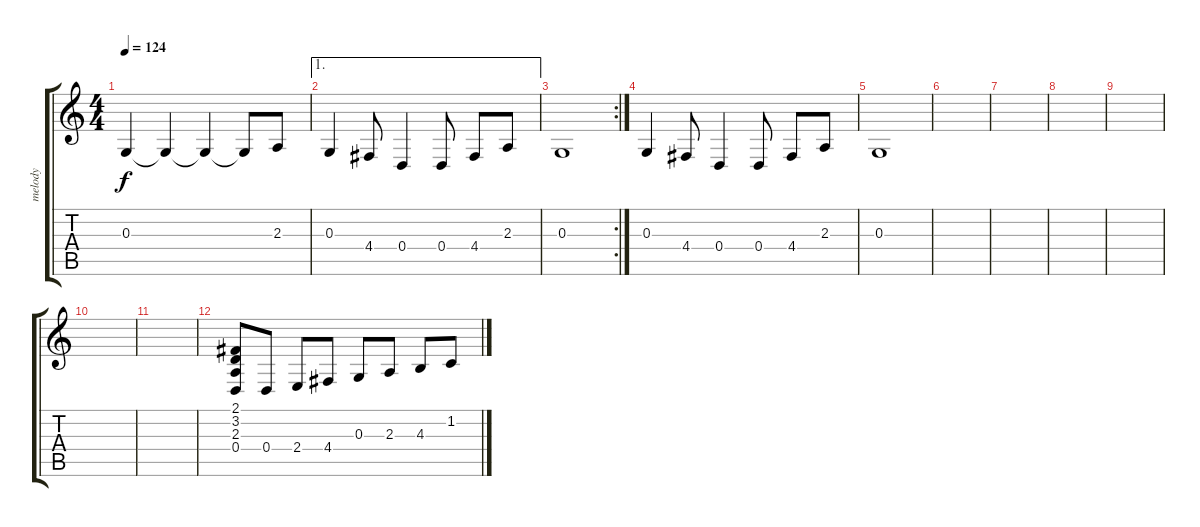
\track ("melody" "melody") {instrument brightacousticpiano}
\staff {score tabs}
\tuning (E4 B3 G3 D3 A2 E2) {hide}
\ts (4 4)
\tempo 124
\clef g2
\ks c
0.3.4{dy f} 0.3{t}.4 0.3{t}.4 0.3{t}.8 2.3.8 |
\ae 1
0.3.4 4.4.8 0.4.4 0.4.8 4.4.8 2.3.8 |
\rc 2
0.3.1 |
0.3.4 4.4.8 0.4.4 0.4.8 4.4.8 2.3.8 |
0.3.1 |
|
|
|
|
|
|
(2.1 3.2 2.3 0.4).8 0.4.8 2.4.8 4.4.8 0.3.8 2.3.8 4.3.8 1.2.8
